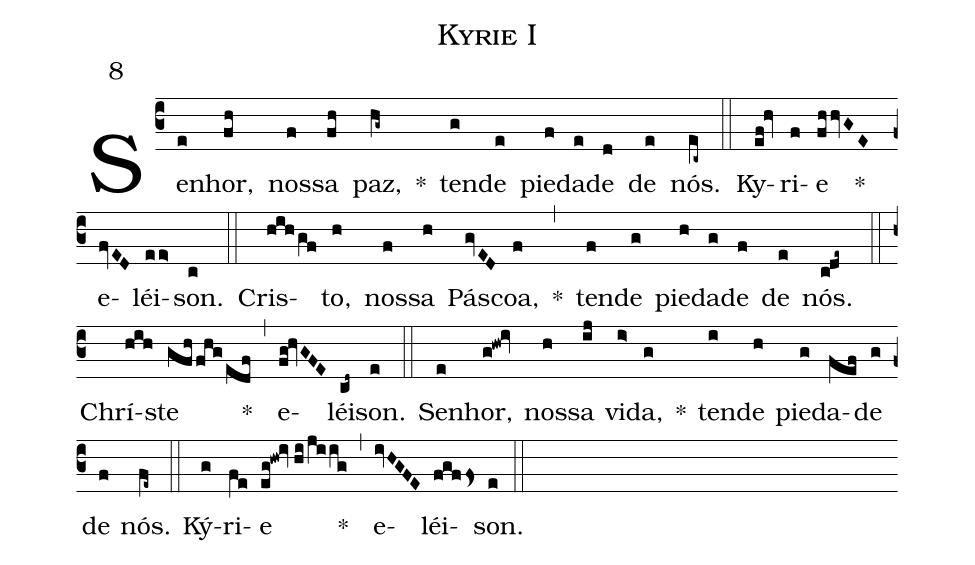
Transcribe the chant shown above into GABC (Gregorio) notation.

name: Kyrie I;
mode: 8;
%%
(c3)

Se(e)nhor,(fh) nos(f)sa(fh) paz,(hg~) *() ten(g)de(e) pie(f)da(e)de(d) de(e) nós.(ec~)

(::)

Ky(ef!hv)ri(f)e(fhhvGE) *() e(fvED)léi(ee>)son.(c)

(::)

Cris(hih/gf)to,(h) nos(f)sa(h) Pás(gvED)coa,(f) *(,) ten(f)de(g) pie(h)da(g)de(f) de(e) nós.(cde~)

(::)

Chrí(hih)ste(gfh/fhg/edf) *(,) e(fg!hvGFE)léi(cd~)son.(e)

(::)

Se(e)nhor,(g!hw!iv) nos(h)sa(ij) vi(i>)da,(g) *() ten(i)de(h) pie(g)da(fef)de(g) de(f) nós.(fe~)

(::)

Ký(g)ri(fe)e(eg!hw!iv//hi/ji/ig) *(,) e(ivHGFE)léi(fgffs>)son.(e)

(::)
